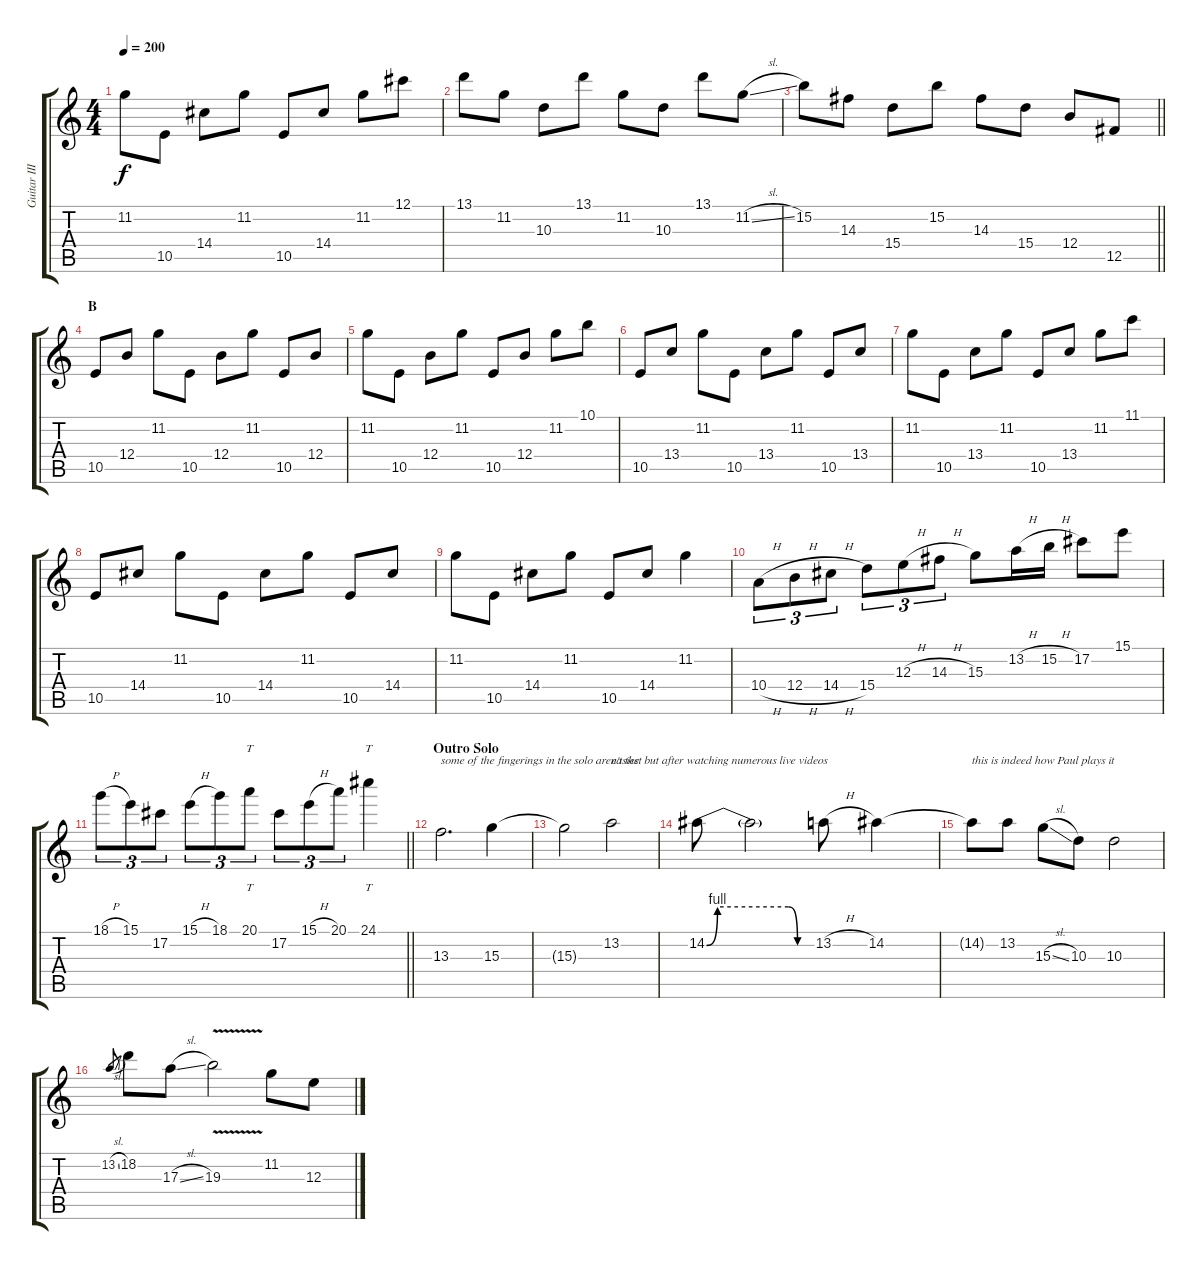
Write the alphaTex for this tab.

\track ("Guitar III/Keys" "Guitar III") {instrument distortionguitar}
\staff {score tabs}
\tuning (Db4 Ab3 E3 B2 Gb2 Db2) {hide}
\ts (4 4)
\tempo 200
\clef g2
\ks c
11.2.8{dy f} 10.5.8 14.4.8 11.2.8 10.5.8 14.4.8 11.2.8 12.1.8 |
13.1.8 11.2.8 10.3.8 13.1.8 11.2.8 10.3.8 13.1.8 11.2{sl}.8 |
\barLineRight lightlight
15.2.8 14.3.8 15.4.8 15.2.8 14.3.8 15.4.8 12.4.8 12.5.8 |
\section ("" "B")
10.5.8 12.4.8 11.2.8 10.5.8 12.4.8 11.2.8 10.5.8 12.4.8 |
11.2.8 10.5.8 12.4.8 11.2.8 10.5.8 12.4.8 11.2.8 10.1.8 |
10.5.8 13.4.8 11.2.8 10.5.8 13.4.8 11.2.8 10.5.8 13.4.8 |
11.2.8 10.5.8 13.4.8 11.2.8 10.5.8 13.4.8 11.2.8 11.1.8 |
10.5.8 14.4.8 11.2.8 10.5.8 14.4.8 11.2.8 10.5.8 14.4.8 |
11.2.8 10.5.8 14.4.8 11.2.8 10.5.8 14.4.8 11.2.4 |
10.4{h}.8{tu (3 2)} 12.4{h}.8{tu (3 2)} 14.4{h}.8{tu (3 2)} 15.4.8{tu (3 2)} 12.3{h}.8{tu (3 2)} 14.3{h}.8{tu (3 2)} 15.3.8 13.2{h}.16 15.2{h}.16 17.2.8 15.1.8 |
\barLineRight lightlight
18.1{h}.8{tu (3 2)} 15.1.8{tu (3 2)} 17.2.8{tu (3 2)} 15.1{h}.8{tu (3 2)} 18.1.8{tu (3 2)} 20.1.8{tt tu (3 2)} 17.2.8{tu (3 2)} 15.1{h}.8{tu (3 2)} 20.1.8{tu (3 2)} 24.1.4{tt} |
\section ("" "Outro Solo")
13.3.2{d txt "some of the fingerings in the solo aren't the"} 15.3.4 |
15.3{t}.2 13.2.2{txt "easiest but after watching numerous live videos"} |
14.2{be (custom 0 0 6 4 45 4 50 0 60 0)}.8 14.2{t}.2 13.2{h}.8 14.2.4 |
14.2{t}.8{txt "this is indeed how Paul plays it"} 13.2.8 15.3{sl}.8 10.3.8 10.3.2 |
13.2{sl}.8{gr} 18.2.8 17.3{sl}.8 19.3{v}.2 11.2.8 12.3.8
